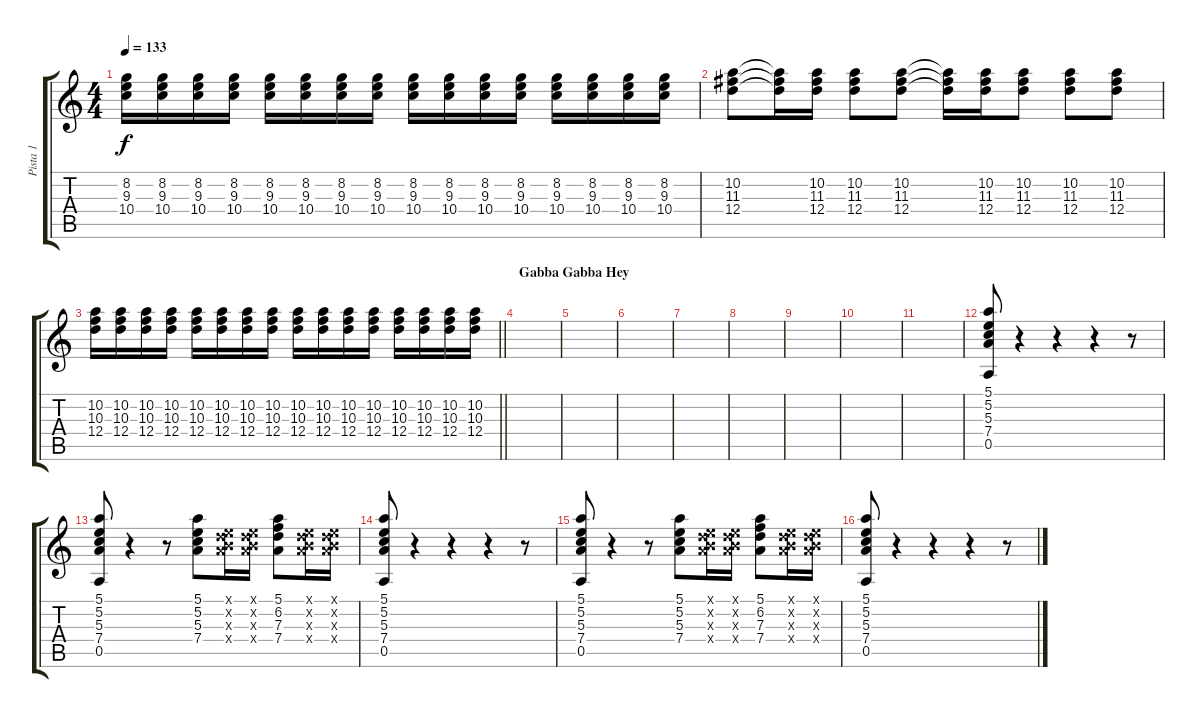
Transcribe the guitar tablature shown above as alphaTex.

\track ("Pista 1" "Pista 1") {instrument overdrivenguitar}
\staff {score tabs}
\tuning (E4 B3 G3 D3 A2 E2) {hide}
\ts (4 4)
\tempo 133
\clef g2
\ks c
(8.2 9.3 10.4).16{dy f} (8.2 9.3 10.4).16 (8.2 9.3 10.4).16 (8.2 9.3 10.4).16 (8.2 9.3 10.4).16 (8.2 9.3 10.4).16 (8.2 9.3 10.4).16 (8.2 9.3 10.4).16 (8.2 9.3 10.4).16 (8.2 9.3 10.4).16 (8.2 9.3 10.4).16 (8.2 9.3 10.4).16 (8.2 9.3 10.4).16 (8.2 9.3 10.4).16 (8.2 9.3 10.4).16 (8.2 9.3 10.4).16 |
(10.2 11.3 12.4).8 (10.2{t} 11.3{t} 12.4{t}).16 (10.2 11.3 12.4).16 (10.2 11.3 12.4).8 (10.2 11.3 12.4).8 (10.2{t} 11.3{t} 12.4{t}).16 (10.2 11.3 12.4).16 (10.2 11.3 12.4).8 (10.2 11.3 12.4).8 (10.2 11.3 12.4).8 |
\barLineRight lightlight
(10.2 10.3 12.4).16 (10.2 10.3 12.4).16 (10.2 10.3 12.4).16 (10.2 10.3 12.4).16 (10.2 10.3 12.4).16 (10.2 10.3 12.4).16 (10.2 10.3 12.4).16 (10.2 10.3 12.4).16 (10.2 10.3 12.4).16 (10.2 10.3 12.4).16 (10.2 10.3 12.4).16 (10.2 10.3 12.4).16 (10.2 10.3 12.4).16 (10.2 10.3 12.4).16 (10.2 10.3 12.4).16 (10.2 10.3 12.4).16 |
\section ("" "Gabba Gabba Hey")
|
|
|
|
|
|
|
|
(5.1 5.2 5.3 7.4 0.5).8 r.4 r.4 r.4 r.8 |
(5.1 5.2 5.3 7.4 0.5).8 r.4 r.8 (5.1 5.2 5.3 7.4).8 (0.1{x} 0.2{x} 7.3{x} 7.4{x}).16 (0.1{x} 0.2{x} 7.3{x} 7.4{x}).16 (5.1 6.2 7.3 7.4).8 (0.1{x} 0.2{x} 7.3{x} 7.4{x}).16 (0.1{x} 0.2{x} 7.3{x} 7.4{x}).16 |
(5.1 5.2 5.3 7.4 0.5).8 r.4 r.4 r.4 r.8 |
(5.1 5.2 5.3 7.4 0.5).8 r.4 r.8 (5.1 5.2 5.3 7.4).8 (0.1{x} 0.2{x} 7.3{x} 7.4{x}).16 (0.1{x} 0.2{x} 7.3{x} 7.4{x}).16 (5.1 6.2 7.3 7.4).8 (0.1{x} 0.2{x} 7.3{x} 7.4{x}).16 (0.1{x} 0.2{x} 7.3{x} 7.4{x}).16 |
(5.1 5.2 5.3 7.4 0.5).8 r.4 r.4 r.4 r.8
